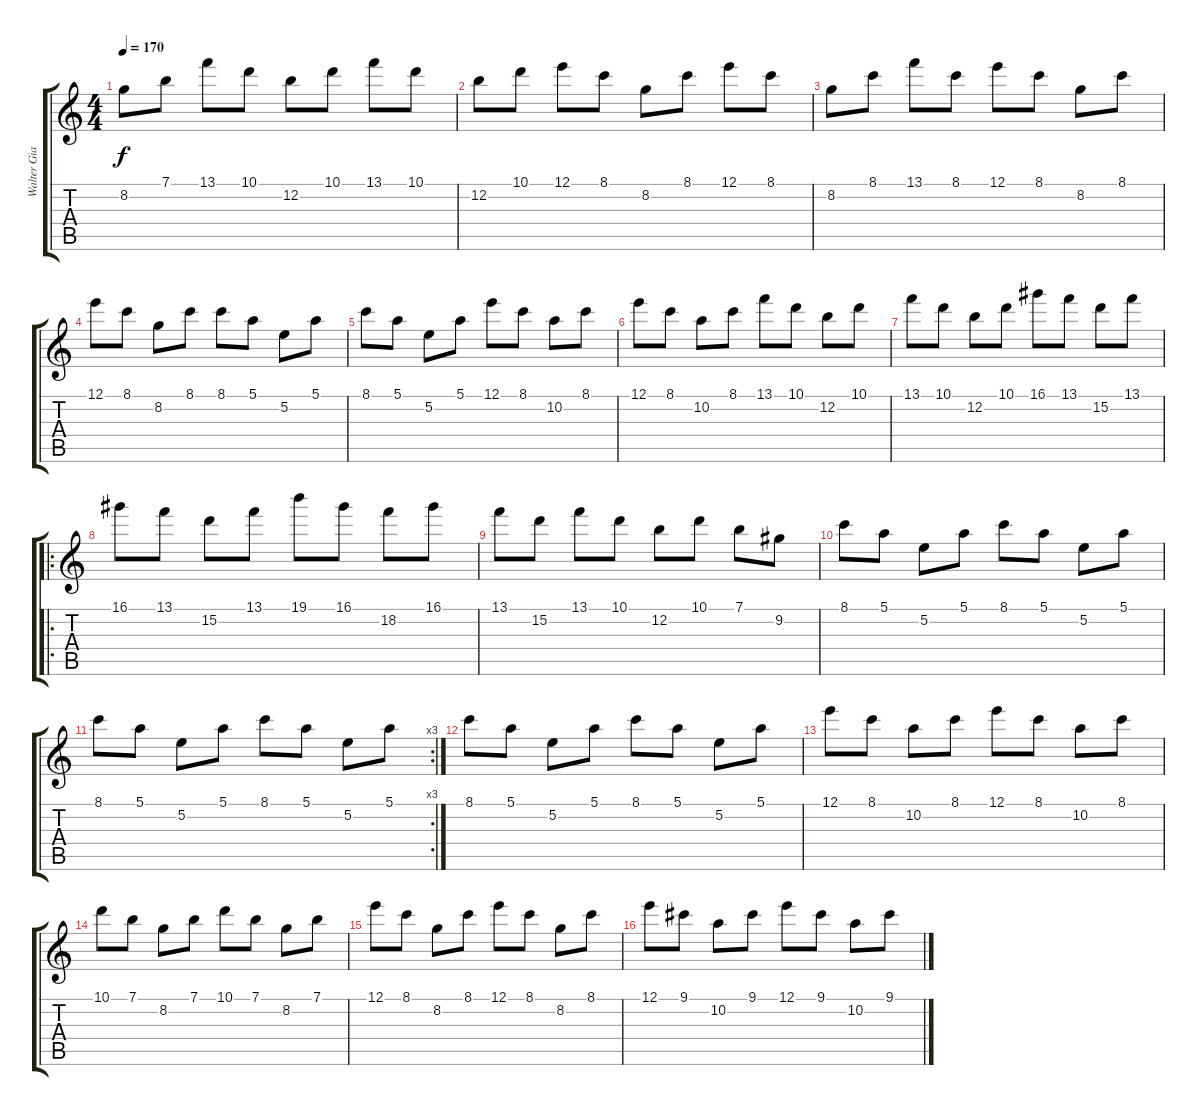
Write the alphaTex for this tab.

\track ("Walter Giardino" "Walter Gia") {instrument distortionguitar}
\staff {score tabs}
\tuning (E4 B3 G3 D3 A2 E2) {hide}
\ts (4 4)
\tempo 170
\clef g2
\ks c
8.2.8{dy f} 7.1.8 13.1.8 10.1.8 12.2.8 10.1.8 13.1.8 10.1.8 |
12.2.8 10.1.8 12.1.8 8.1.8 8.2.8 8.1.8 12.1.8 8.1.8 |
8.2.8 8.1.8 13.1.8 8.1.8 12.1.8 8.1.8 8.2.8 8.1.8 |
12.1.8 8.1.8 8.2.8 8.1.8 8.1.8 5.1.8 5.2.8 5.1.8 |
8.1.8 5.1.8 5.2.8 5.1.8 12.1.8 8.1.8 10.2.8 8.1.8 |
12.1.8 8.1.8 10.2.8 8.1.8 13.1.8 10.1.8 12.2.8 10.1.8 |
13.1.8 10.1.8 12.2.8 10.1.8 16.1.8 13.1.8 15.2.8 13.1.8 |
\ro
16.1.8 13.1.8 15.2.8 13.1.8 19.1.8 16.1.8 18.2.8 16.1.8 |
13.1.8 15.2.8 13.1.8 10.1.8 12.2.8 10.1.8 7.1.8 9.2.8 |
8.1.8 5.1.8 5.2.8 5.1.8 8.1.8 5.1.8 5.2.8 5.1.8 |
\rc 3
8.1.8 5.1.8 5.2.8 5.1.8 8.1.8 5.1.8 5.2.8 5.1.8 |
8.1.8 5.1.8 5.2.8 5.1.8 8.1.8 5.1.8 5.2.8 5.1.8 |
12.1.8 8.1.8 10.2.8 8.1.8 12.1.8 8.1.8 10.2.8 8.1.8 |
10.1.8 7.1.8 8.2.8 7.1.8 10.1.8 7.1.8 8.2.8 7.1.8 |
12.1.8 8.1.8 8.2.8 8.1.8 12.1.8 8.1.8 8.2.8 8.1.8 |
12.1.8 9.1.8 10.2.8 9.1.8 12.1.8 9.1.8 10.2.8 9.1.8
